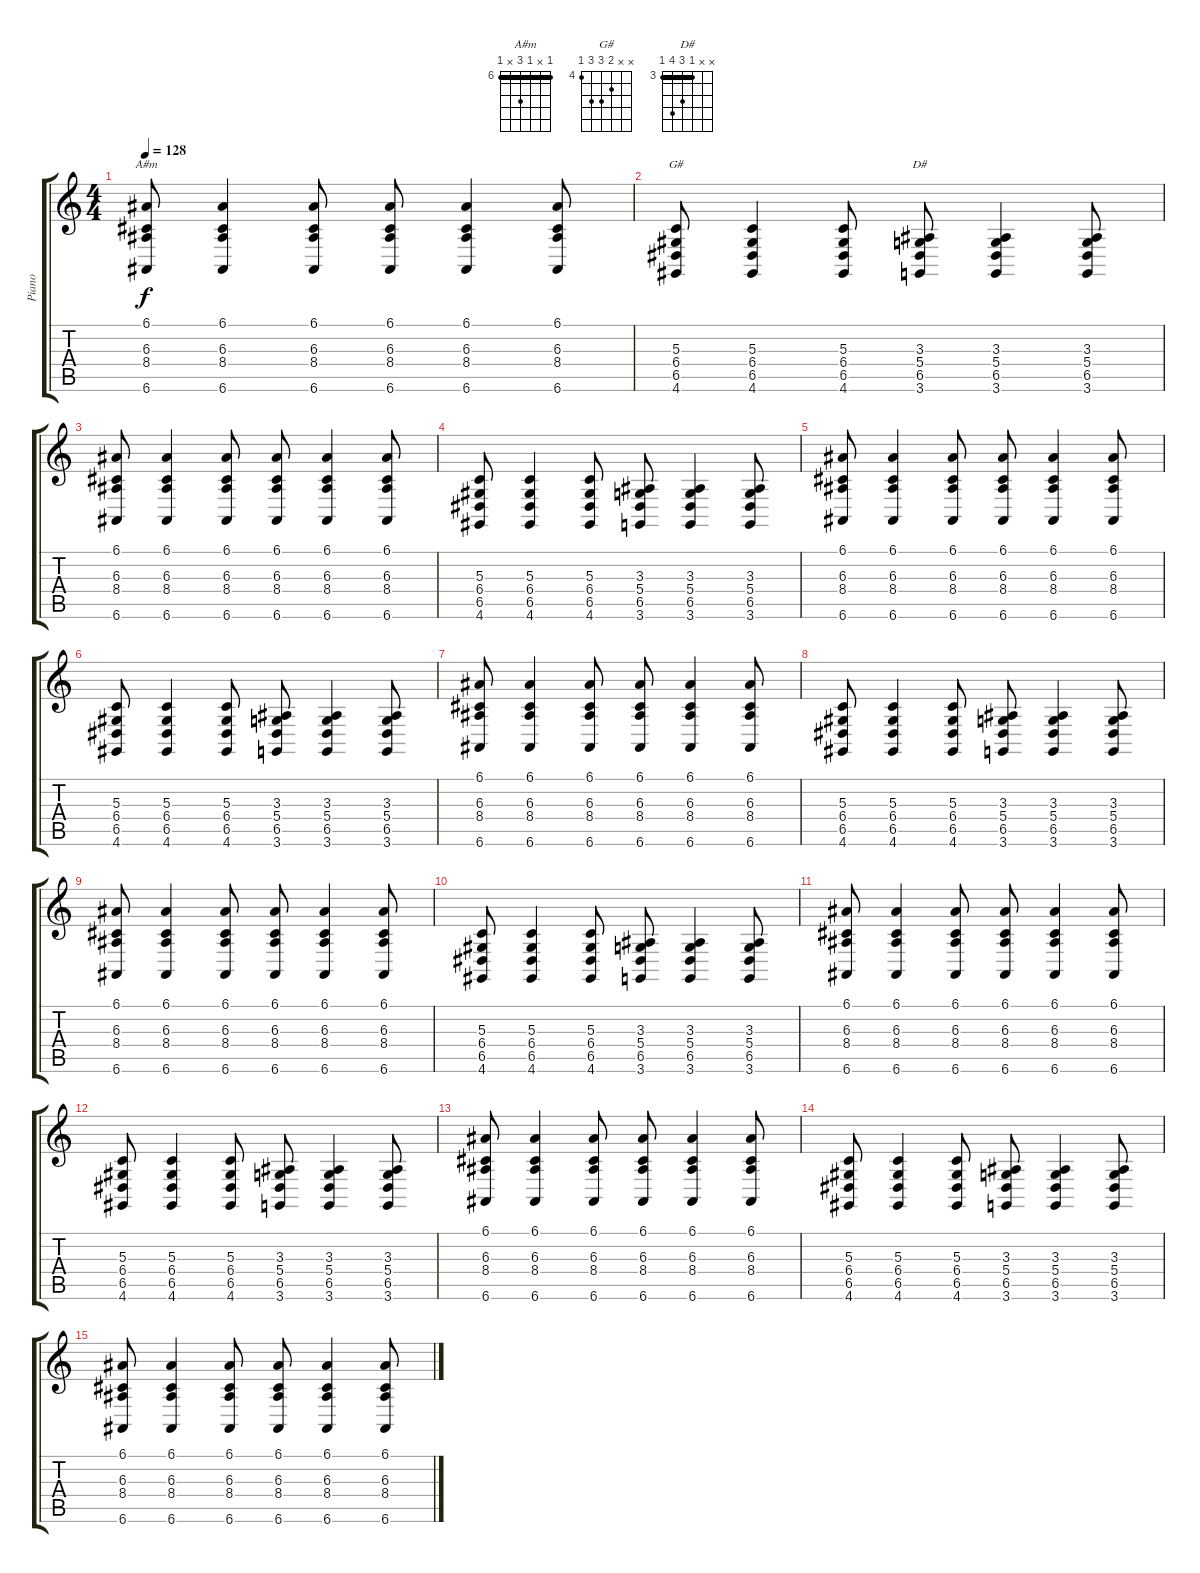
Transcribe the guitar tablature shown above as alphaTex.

\track ("Piano" "Piano") {instrument electricgrandpiano}
\staff {score tabs}
\tuning (E4 B3 G3 D3 A2 E2) {hide}
\chord ("A#m" 6 x 6 8 x 6) {firstfret 6 barre 6}
\chord ("G#" x x 5 6 6 4) {firstfret 4}
\chord ("D#" x x 3 5 6 3) {firstfret 3 barre 3}
\ts (4 4)
\tempo 128
\clef g2
\ks c
(6.1 6.3 8.4 6.6).8{ch "A#m" dy f} (6.1 6.3 8.4 6.6).4 (6.1 6.3 8.4 6.6).8 (6.1 6.3 8.4 6.6).8 (6.1 6.3 8.4 6.6).4 (6.1 6.3 8.4 6.6).8 |
(5.3 6.4 6.5 4.6).8{ch "G#"} (5.3 6.4 6.5 4.6).4 (5.3 6.4 6.5 4.6).8 (3.3 5.4 6.5 3.6).8{ch "D#"} (3.3 5.4 6.5 3.6).4 (3.3 5.4 6.5 3.6).8 |
(6.1 6.3 8.4 6.6).8 (6.1 6.3 8.4 6.6).4 (6.1 6.3 8.4 6.6).8 (6.1 6.3 8.4 6.6).8 (6.1 6.3 8.4 6.6).4 (6.1 6.3 8.4 6.6).8 |
(5.3 6.4 6.5 4.6).8 (5.3 6.4 6.5 4.6).4 (5.3 6.4 6.5 4.6).8 (3.3 5.4 6.5 3.6).8 (3.3 5.4 6.5 3.6).4 (3.3 5.4 6.5 3.6).8 |
(6.1 6.3 8.4 6.6).8 (6.1 6.3 8.4 6.6).4 (6.1 6.3 8.4 6.6).8 (6.1 6.3 8.4 6.6).8 (6.1 6.3 8.4 6.6).4 (6.1 6.3 8.4 6.6).8 |
(5.3 6.4 6.5 4.6).8 (5.3 6.4 6.5 4.6).4 (5.3 6.4 6.5 4.6).8 (3.3 5.4 6.5 3.6).8 (3.3 5.4 6.5 3.6).4 (3.3 5.4 6.5 3.6).8 |
(6.1 6.3 8.4 6.6).8 (6.1 6.3 8.4 6.6).4 (6.1 6.3 8.4 6.6).8 (6.1 6.3 8.4 6.6).8 (6.1 6.3 8.4 6.6).4 (6.1 6.3 8.4 6.6).8 |
(5.3 6.4 6.5 4.6).8 (5.3 6.4 6.5 4.6).4 (5.3 6.4 6.5 4.6).8 (3.3 5.4 6.5 3.6).8 (3.3 5.4 6.5 3.6).4 (3.3 5.4 6.5 3.6).8 |
(6.1 6.3 8.4 6.6).8 (6.1 6.3 8.4 6.6).4 (6.1 6.3 8.4 6.6).8 (6.1 6.3 8.4 6.6).8 (6.1 6.3 8.4 6.6).4 (6.1 6.3 8.4 6.6).8 |
(5.3 6.4 6.5 4.6).8 (5.3 6.4 6.5 4.6).4 (5.3 6.4 6.5 4.6).8 (3.3 5.4 6.5 3.6).8 (3.3 5.4 6.5 3.6).4 (3.3 5.4 6.5 3.6).8 |
(6.1 6.3 8.4 6.6).8 (6.1 6.3 8.4 6.6).4 (6.1 6.3 8.4 6.6).8 (6.1 6.3 8.4 6.6).8 (6.1 6.3 8.4 6.6).4 (6.1 6.3 8.4 6.6).8 |
(5.3 6.4 6.5 4.6).8 (5.3 6.4 6.5 4.6).4 (5.3 6.4 6.5 4.6).8 (3.3 5.4 6.5 3.6).8 (3.3 5.4 6.5 3.6).4 (3.3 5.4 6.5 3.6).8 |
(6.1 6.3 8.4 6.6).8 (6.1 6.3 8.4 6.6).4 (6.1 6.3 8.4 6.6).8 (6.1 6.3 8.4 6.6).8 (6.1 6.3 8.4 6.6).4 (6.1 6.3 8.4 6.6).8 |
(5.3 6.4 6.5 4.6).8 (5.3 6.4 6.5 4.6).4 (5.3 6.4 6.5 4.6).8 (3.3 5.4 6.5 3.6).8 (3.3 5.4 6.5 3.6).4 (3.3 5.4 6.5 3.6).8 |
(6.1 6.3 8.4 6.6).8 (6.1 6.3 8.4 6.6).4 (6.1 6.3 8.4 6.6).8 (6.1 6.3 8.4 6.6).8 (6.1 6.3 8.4 6.6).4 (6.1 6.3 8.4 6.6).8
